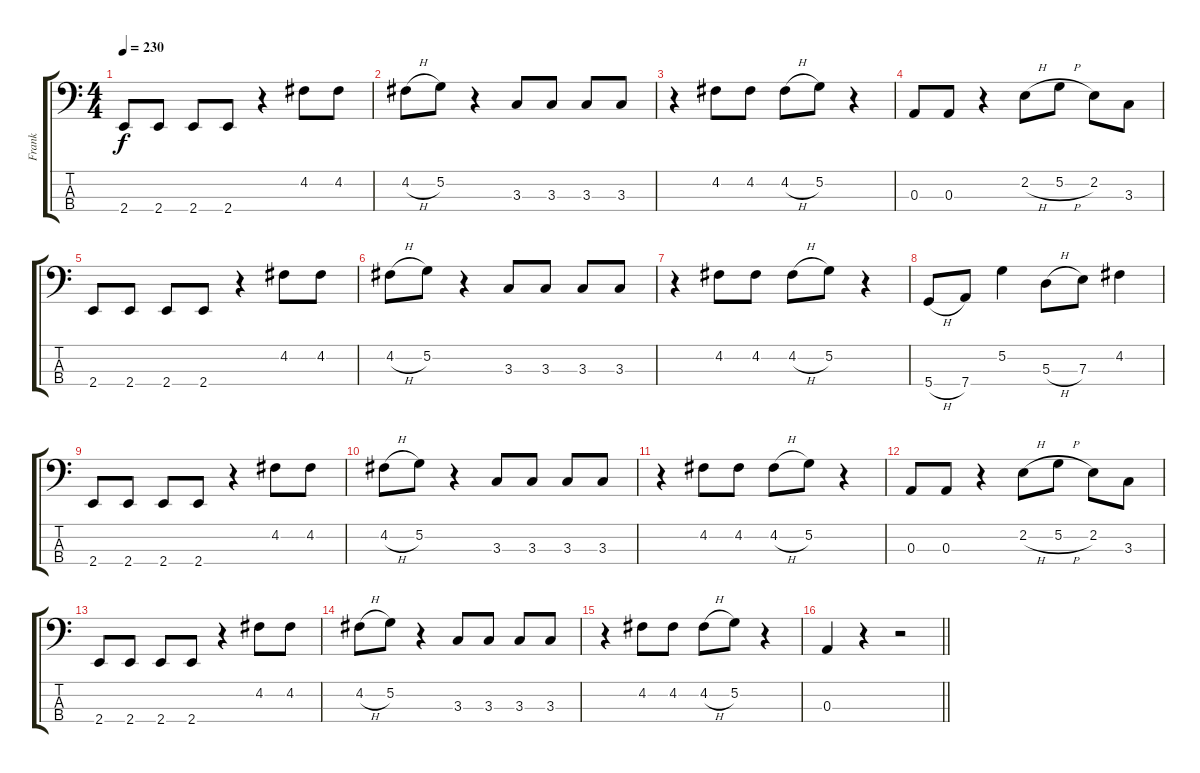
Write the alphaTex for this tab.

\track ("Frank" "Frank") {instrument electricbassfinger}
\staff {score tabs}
\tuning (G2 D2 A1 D1) {hide}
\ts (4 4)
\tempo 230
\clef f4
\ks c
2.4.8{dy f} 2.4.8 2.4.8 2.4.8 r.4 4.2.8 4.2.8 |
4.2{h}.8 5.2.8 r.4 3.3.8 3.3.8 3.3.8 3.3.8 |
r.4 4.2.8 4.2.8 4.2{h}.8 5.2.8 r.4 |
0.3.8 0.3.8 r.4 2.2{h}.8 5.2{h}.8 2.2.8 3.3.8 |
2.4.8 2.4.8 2.4.8 2.4.8 r.4 4.2.8 4.2.8 |
4.2{h}.8 5.2.8 r.4 3.3.8 3.3.8 3.3.8 3.3.8 |
r.4 4.2.8 4.2.8 4.2{h}.8 5.2.8 r.4 |
5.4{h}.8 7.4.8 5.2.4 5.3{h}.8 7.3.8 4.2.4 |
2.4.8 2.4.8 2.4.8 2.4.8 r.4 4.2.8 4.2.8 |
4.2{h}.8 5.2.8 r.4 3.3.8 3.3.8 3.3.8 3.3.8 |
r.4 4.2.8 4.2.8 4.2{h}.8 5.2.8 r.4 |
0.3.8 0.3.8 r.4 2.2{h}.8 5.2{h}.8 2.2.8 3.3.8 |
2.4.8 2.4.8 2.4.8 2.4.8 r.4 4.2.8 4.2.8 |
4.2{h}.8 5.2.8 r.4 3.3.8 3.3.8 3.3.8 3.3.8 |
r.4 4.2.8 4.2.8 4.2{h}.8 5.2.8 r.4 |
\barLineRight lightlight
0.3.4 r.4 r.2
